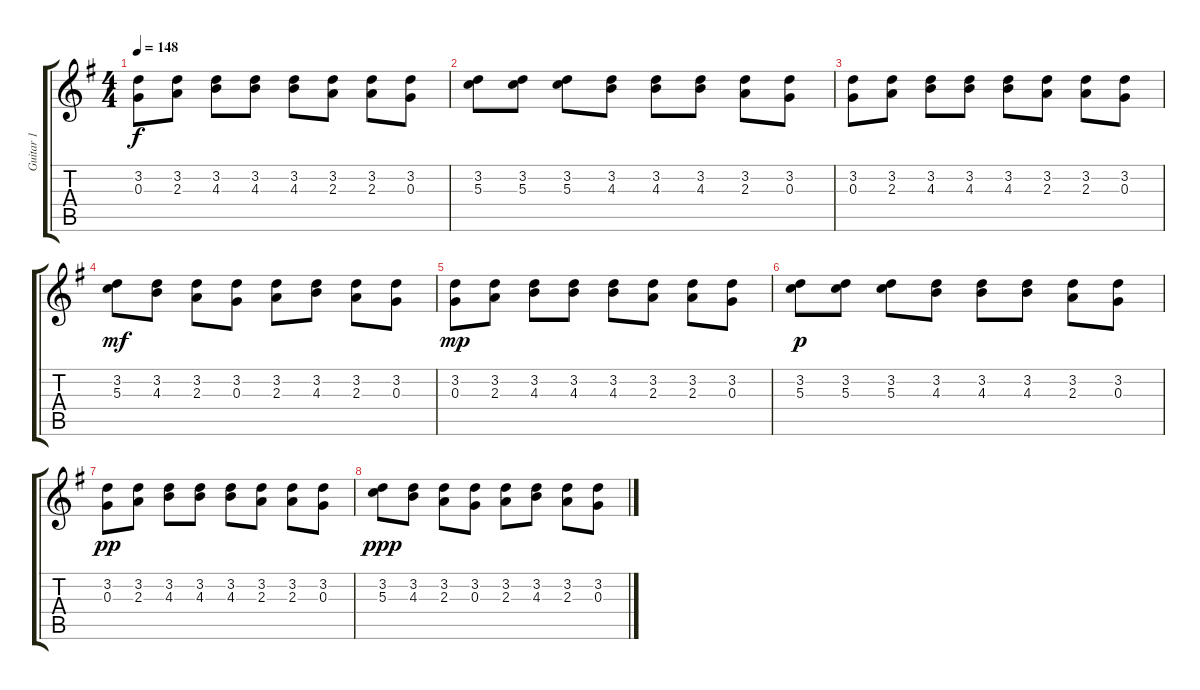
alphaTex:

\track ("Guitar 1" "Guitar 1") {instrument electricguitarclean}
\staff {score tabs}
\tuning (E4 B3 G3 D3 A2 E2) {hide}
\ts (4 4)
\tempo 148
\clef g2
\ks g
(3.2 0.3).8{dy f} (3.2 2.3).8 (3.2 4.3).8 (3.2 4.3).8 (3.2 4.3).8 (3.2 2.3).8 (3.2 2.3).8 (3.2 0.3).8 |
(3.2 5.3).8 (3.2 5.3).8 (3.2 5.3).8 (3.2 4.3).8 (3.2 4.3).8 (3.2 4.3).8 (3.2 2.3).8 (3.2 0.3).8 |
(3.2 0.3).8 (3.2 2.3).8 (3.2 4.3).8 (3.2 4.3).8 (3.2 4.3).8 (3.2 2.3).8 (3.2 2.3).8 (3.2 0.3).8 |
(3.2 5.3).8{dy mf} (3.2 4.3).8 (3.2 2.3).8 (3.2 0.3).8 (3.2 2.3).8 (3.2 4.3).8 (3.2 2.3).8 (3.2 0.3).8 |
(3.2 0.3).8{dy mp} (3.2 2.3).8 (3.2 4.3).8 (3.2 4.3).8 (3.2 4.3).8 (3.2 2.3).8 (3.2 2.3).8 (3.2 0.3).8 |
(3.2 5.3).8{dy p} (3.2 5.3).8 (3.2 5.3).8 (3.2 4.3).8 (3.2 4.3).8 (3.2 4.3).8 (3.2 2.3).8 (3.2 0.3).8 |
(3.2 0.3).8{dy pp} (3.2 2.3).8 (3.2 4.3).8 (3.2 4.3).8 (3.2 4.3).8 (3.2 2.3).8 (3.2 2.3).8 (3.2 0.3).8 |
(3.2 5.3).8{dy ppp} (3.2 4.3).8 (3.2 2.3).8 (3.2 0.3).8 (3.2 2.3).8 (3.2 4.3).8 (3.2 2.3).8 (3.2 0.3).8
